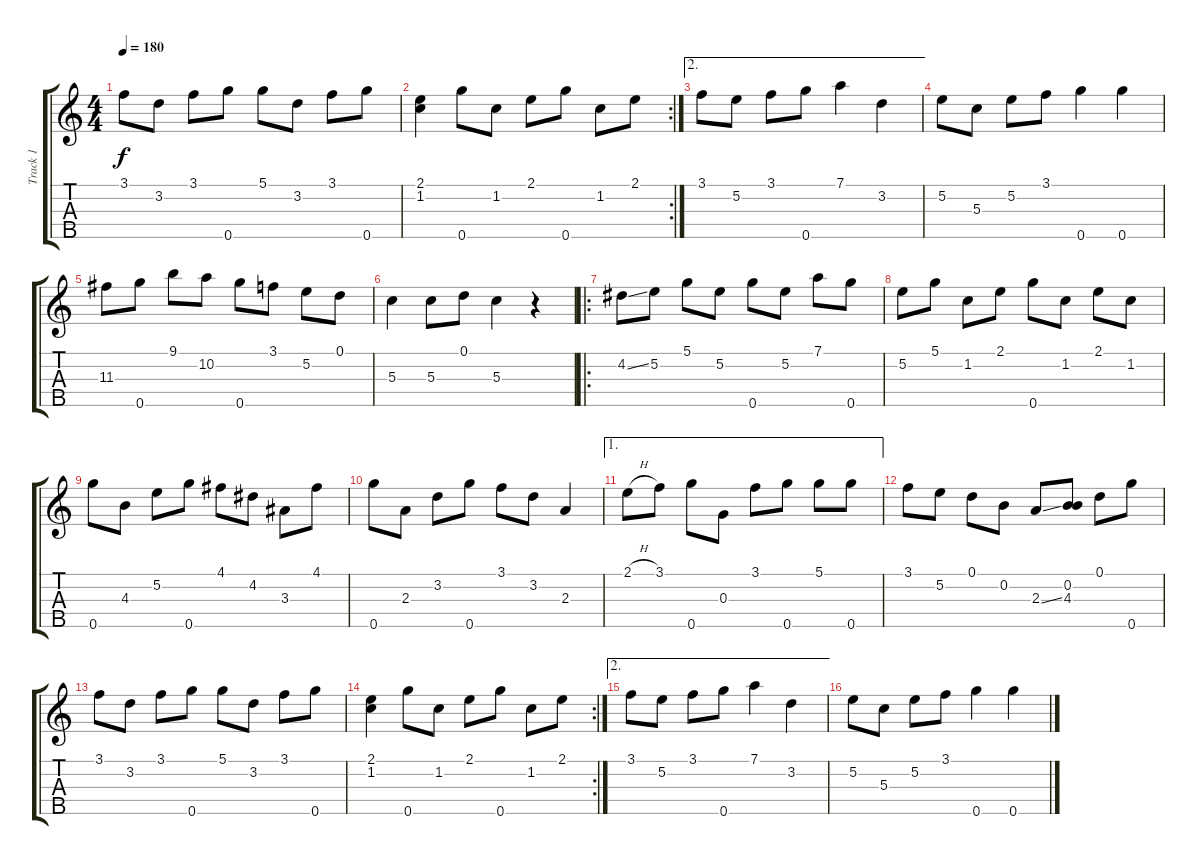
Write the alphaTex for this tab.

\track ("Track 1" "Track 1") {instrument banjo}
\staff {score tabs}
\tuning (D4 B3 G3 D3 G4) {hide}
\displaytranspose 12
\ts (4 4)
\tempo 180
\clef g2
\ks c
3.1.8{dy f} 3.2.8 3.1.8 0.5.8 5.1.8 3.2.8 3.1.8 0.5.8 |
\rc 2
(2.1 1.2).4 0.5.8 1.2.8 2.1.8 0.5.8 1.2.8 2.1.8 |
\ae 2
3.1.8 5.2.8 3.1.8 0.5.8 7.1.4 3.2.4 |
5.2.8 5.3.8 5.2.8 3.1.8 0.5.4 0.5.4 |
11.3.8 0.5.8 9.1.8 10.2.8 0.5.8 3.1.8 5.2.8 0.1.8 |
5.3.4 5.3.8 0.1.8 5.3.4 r.4 |
\ro
4.2{ss}.8 5.2.8 5.1.8 5.2.8 0.5.8 5.2.8 7.1.8 0.5.8 |
5.2.8 5.1.8 1.2.8 2.1.8 0.5.8 1.2.8 2.1.8 1.2.8 |
0.5.8 4.3.8 5.2.8 0.5.8 4.1.8 4.2.8 3.3.8 4.1.8 |
0.5.8 2.3.8 3.2.8 0.5.8 3.1.8 3.2.8 2.3.4 |
\ae 1
2.1{h}.8 3.1.8 0.5.8 0.3.8 3.1.8 0.5.8 5.1.8 0.5.8 |
3.1.8 5.2.8 0.1.8 0.2.8 2.3{ss}.8 (0.2 4.3).8 0.1.8 0.5.8 |
3.1.8 3.2.8 3.1.8 0.5.8 5.1.8 3.2.8 3.1.8 0.5.8 |
\rc 2
(2.1 1.2).4 0.5.8 1.2.8 2.1.8 0.5.8 1.2.8 2.1.8 |
\ae 2
3.1.8 5.2.8 3.1.8 0.5.8 7.1.4 3.2.4 |
5.2.8 5.3.8 5.2.8 3.1.8 0.5.4 0.5.4
